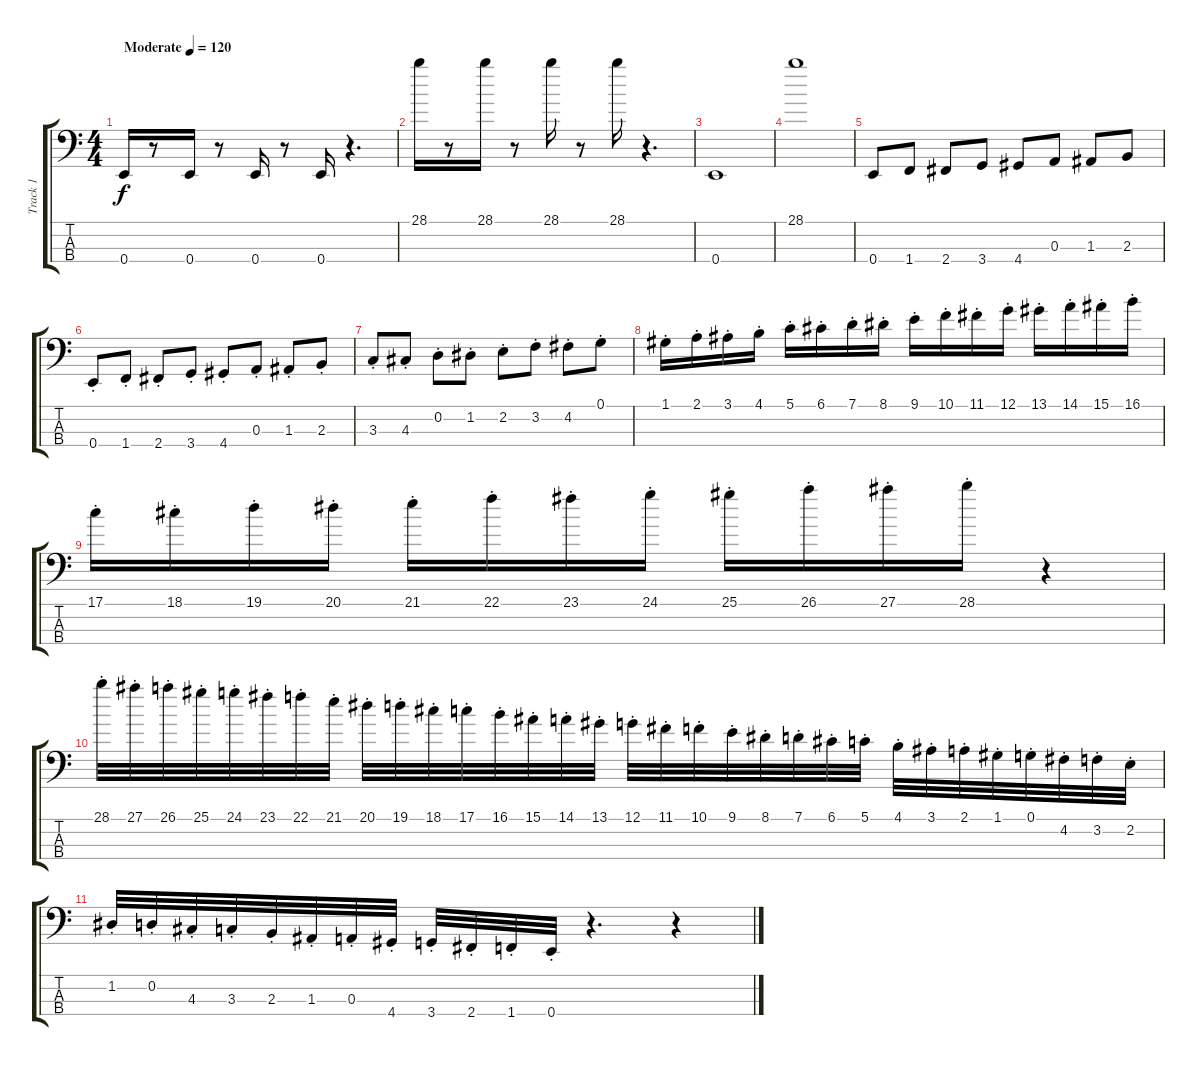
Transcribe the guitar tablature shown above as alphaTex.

\track ("Track 1" "Track 1") {instrument electricbassfinger}
\staff {score tabs}
\tuning (G2 D2 A1 E1) {hide}
\ts (4 4)
\tempo (120 "Moderate")
\clef f4
\ks c
0.4.16{dy f instrument electricbassfinger} r.8 0.4.16 r.8 0.4.16 r.8 0.4.16 r.4{d} |
28.1.16 r.8 28.1.16 r.8 28.1.16 r.8 28.1.16 r.4{d} |
0.4.1 |
28.1.1 |
0.4.8 1.4.8 2.4.8 3.4.8 4.4.8 0.3.8 1.3.8 2.3.8 |
0.4{st}.8 1.4{st}.8 2.4{st}.8 3.4{st}.8 4.4{st}.8 0.3{st}.8 1.3{st}.8 2.3{st}.8 |
3.3{st}.8 4.3{st}.8 0.2{st}.8 1.2{st}.8 2.2{st}.8 3.2{st}.8 4.2{st}.8 0.1{st}.8 |
1.1{st}.16 2.1{st}.16 3.1{st}.16 4.1{st}.16 5.1{st}.16 6.1{st}.16 7.1{st}.16 8.1{st}.16 9.1{st}.16 10.1{st}.16 11.1{st}.16 12.1{st}.16 13.1{st}.16 14.1{st}.16 15.1{st}.16 16.1{st}.16 |
17.1{st}.16 18.1{st}.16 19.1{st}.16 20.1{st}.16 21.1{st}.16 22.1{st}.16 23.1{st}.16 24.1{st}.16 25.1{st}.16 26.1{st}.16 27.1{st}.16 28.1{st}.16 r.4 |
28.1{st}.32 27.1{st}.32 26.1{st}.32 25.1{st}.32 24.1{st}.32 23.1{st}.32 22.1{st}.32 21.1{st}.32 20.1{st}.32 19.1{st}.32 18.1{st}.32 17.1{st}.32 16.1{st}.32 15.1{st}.32 14.1{st}.32 13.1{st}.32 12.1{st}.32 11.1{st}.32 10.1{st}.32 9.1{st}.32 8.1{st}.32 7.1{st}.32 6.1{st}.32 5.1{st}.32 4.1{st}.32 3.1{st}.32 2.1{st}.32 1.1{st}.32 0.1{st}.32 4.2{st}.32 3.2{st}.32 2.2{st}.32 |
1.2{st}.32 0.2{st}.32 4.3{st}.32 3.3{st}.32 2.3{st}.32 1.3{st}.32 0.3{st}.32 4.4{st}.32 3.4{st}.32 2.4{st}.32 1.4{st}.32 0.4{st}.32 r.4{d} r.4
